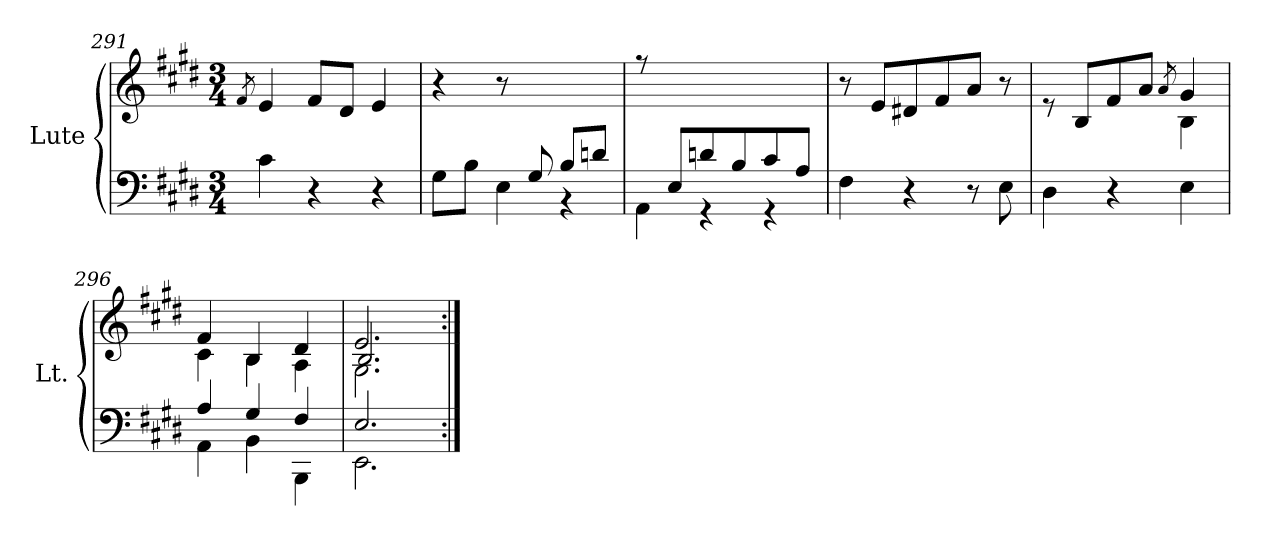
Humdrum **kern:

**kern	**kern
*part1	*part1
*staff2	*staff1
*I"Lute	*
*I'Lt.	*
*clefF4	*clefG2
*k[f#c#g#d#]	*k[f#c#g#d#]
*M3/4	*M3/4
=291	=291
.	8qf#/
4c#\	4e/
4r	8f#/L
.	8d#/J
4r	4e/
!!LO:LB:g=z
=292	=292
*^	*
4.ryy	8G#\L	4r
.	8B\J	.
.	4E\	8r
8G#/	.	4.ryy
8B/L	4r	.
8dn/J	.	.
=293	=293	=293
8ryy	4AA\	8rff
8E/L	.	2ryy
8dn/	4rGG	.
8B/	.	.
8c#/	4rGG	.
8A/J	.	8ryy
*v	*v	*
=294	=294
4F#\	8r
.	8e/L
4r	8d#X/
.	8f#/
8r	8a/J
8E\	8r
=295	=295
*	*^
4D#\	8re	2ryy
.	8B/L	.
4r	8f#/	.
.	8a/J	.
.	8qa/	.
4E\	4g#/	4B\
=296	=296	=296
*^	*	*
4A/	4AA\	4f#/	4c#\
4G#/	4BB\	4B/	4B\
4F#/	4BBB\	4d#/	4A\
=297	=297	=297	=297
*	*	*	*^
2.E/	2.EE\	2.e/	2.G#\	2.B/
*v	*v	*	*	*
*	*v	*v	*v
=:|!	=:|!
*-	*-
